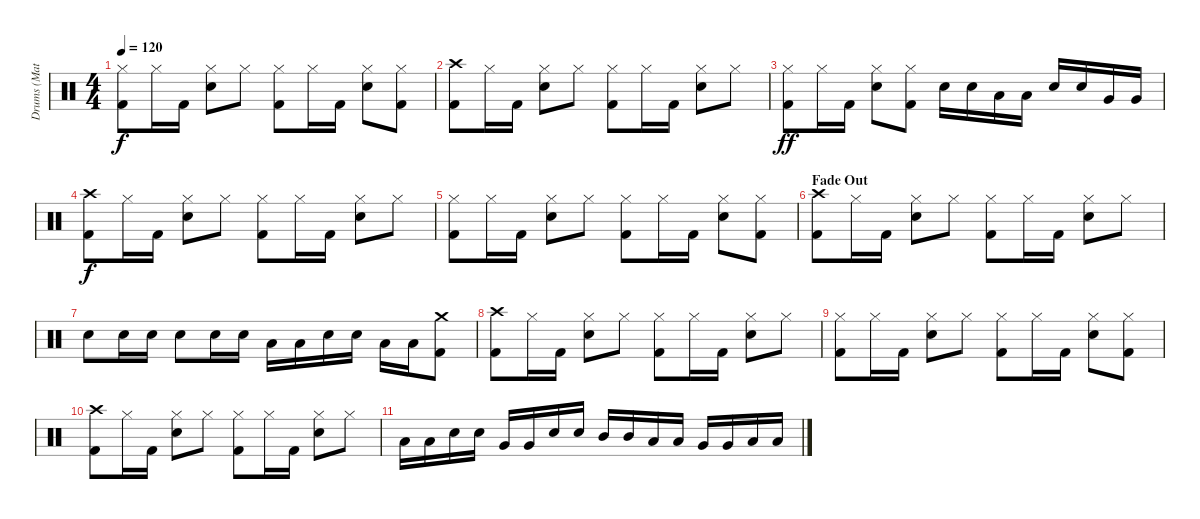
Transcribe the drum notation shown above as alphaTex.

\track ("Drums (Matt)" "Drums (Mat") {instrument percussion}
\staff {score}
\articulation defaults
\ts (4 4)
\tempo 120
\clef neutral
\ks c
("Hi-Hat (closed)" "Kick (hit) 2").8{dy f} "Hi-Hat (closed)".16 "Kick (hit) 2".16 ("Hi-Hat (closed)" "Snare (hit) 2").8 "Hi-Hat (closed)".8 ("Hi-Hat (closed)" "Kick (hit) 2").8 "Hi-Hat (closed)".16 "Kick (hit) 2".16 ("Hi-Hat (closed)" "Snare (hit) 2").8 ("Hi-Hat (closed)" "Kick (hit) 2").8 |
("Crash high (hit)" "Kick (hit) 2").8 "Hi-Hat (closed)".16 "Kick (hit) 2".16 ("Hi-Hat (closed)" "Snare (hit) 2").8 "Hi-Hat (closed)".8 ("Hi-Hat (closed)" "Kick (hit) 2").8 "Hi-Hat (closed)".16 "Kick (hit) 2".16 ("Hi-Hat (closed)" "Snare (hit) 2").8 "Hi-Hat (closed)".8 |
("Hi-Hat (closed)" "Kick (hit) 2").8{dy ff} "Hi-Hat (closed)".16 "Kick (hit) 2".16 ("Hi-Hat (closed)" "Snare (hit) 2").8 ("Hi-Hat (closed)" "Kick (hit) 2").8 "Snare (hit) 2".16 "Snare (hit) 2".16 "Low Tom (hit)".16 "Low Tom (hit)".16 "Snare (hit) 2".16 "Snare (hit) 2".16 "Very Low Tom (hit)".16 "Very Low Tom (hit)".16 |
("Crash high (hit)" "Kick (hit) 2").8{dy f} "Hi-Hat (closed)".16 "Kick (hit) 2".16 ("Hi-Hat (closed)" "Snare (hit) 2").8 "Hi-Hat (closed)".8 ("Hi-Hat (closed)" "Kick (hit) 2").8 "Hi-Hat (closed)".16 "Kick (hit) 2".16 ("Hi-Hat (closed)" "Snare (hit) 2").8 "Hi-Hat (closed)".8 |
("Hi-Hat (closed)" "Kick (hit) 2").8 "Hi-Hat (closed)".16 "Kick (hit) 2".16 ("Hi-Hat (closed)" "Snare (hit) 2").8 "Hi-Hat (closed)".8 ("Hi-Hat (closed)" "Kick (hit) 2").8 "Hi-Hat (closed)".16 "Kick (hit) 2".16 ("Hi-Hat (closed)" "Snare (hit) 2").8 ("Hi-Hat (closed)" "Kick (hit) 2").8 |
\section ("" "Fade Out")
("Crash high (hit)" "Kick (hit) 2").8{volume 8} "Hi-Hat (closed)".16 "Kick (hit) 2".16 ("Hi-Hat (closed)" "Snare (hit) 2").8 "Hi-Hat (closed)".8 ("Hi-Hat (closed)" "Kick (hit) 2").8 "Hi-Hat (closed)".16 "Kick (hit) 2".16 ("Hi-Hat (closed)" "Snare (hit) 2").8 "Hi-Hat (closed)".8 |
"Snare (hit) 2".8 "Snare (hit) 2".16 "Snare (hit) 2".16 "Snare (hit) 2".8 "Snare (hit) 2".16 "Snare (hit) 2".16 "Low Tom (hit)".16 "Low Tom (hit)".16 "Snare (hit) 2".16 "Snare (hit) 2".16 "Low Tom (hit)".16 "Low Tom (hit)".16 ("Crash medium (hit)" "Kick (hit) 2").8 |
("Crash high (hit)" "Kick (hit) 2").8{volume 5} "Hi-Hat (closed)".16 "Kick (hit) 2".16 ("Hi-Hat (closed)" "Snare (hit) 2").8 "Hi-Hat (closed)".8 ("Hi-Hat (closed)" "Kick (hit) 2").8 "Hi-Hat (closed)".16 "Kick (hit) 2".16 ("Hi-Hat (closed)" "Snare (hit) 2").8 "Hi-Hat (closed)".8 |
("Hi-Hat (closed)" "Kick (hit) 2").8 "Hi-Hat (closed)".16 "Kick (hit) 2".16 ("Hi-Hat (closed)" "Snare (hit) 2").8 "Hi-Hat (closed)".8 ("Hi-Hat (closed)" "Kick (hit) 2").8 "Hi-Hat (closed)".16 "Kick (hit) 2".16 ("Hi-Hat (closed)" "Snare (hit) 2").8 ("Hi-Hat (closed)" "Kick (hit) 2").8 |
("Crash high (hit)" "Kick (hit) 2").8{volume 1} "Hi-Hat (closed)".16 "Kick (hit) 2".16 ("Hi-Hat (closed)" "Snare (hit) 2").8 "Hi-Hat (closed)".8 ("Hi-Hat (closed)" "Kick (hit) 2").8 "Hi-Hat (closed)".16 "Kick (hit) 2".16 ("Hi-Hat (closed)" "Snare (hit) 2").8 "Hi-Hat (closed)".8 |
"Low Tom (hit)".16 "Low Tom (hit)".16 "Snare (hit) 2".16 "Snare (hit) 2".16 "Very Low Tom (hit)".16 "Very Low Tom (hit)".16 "Snare (hit) 2".16 "Snare (hit) 2".16 "Mid Tom (hit)".16 "Mid Tom (hit)".16 "Low Tom (hit)".16 "Low Tom (hit)".16 "Very Low Tom (hit)".16 "Very Low Tom (hit)".16 "Low Floor Tom (hit)".16 "Low Floor Tom (hit)".16
